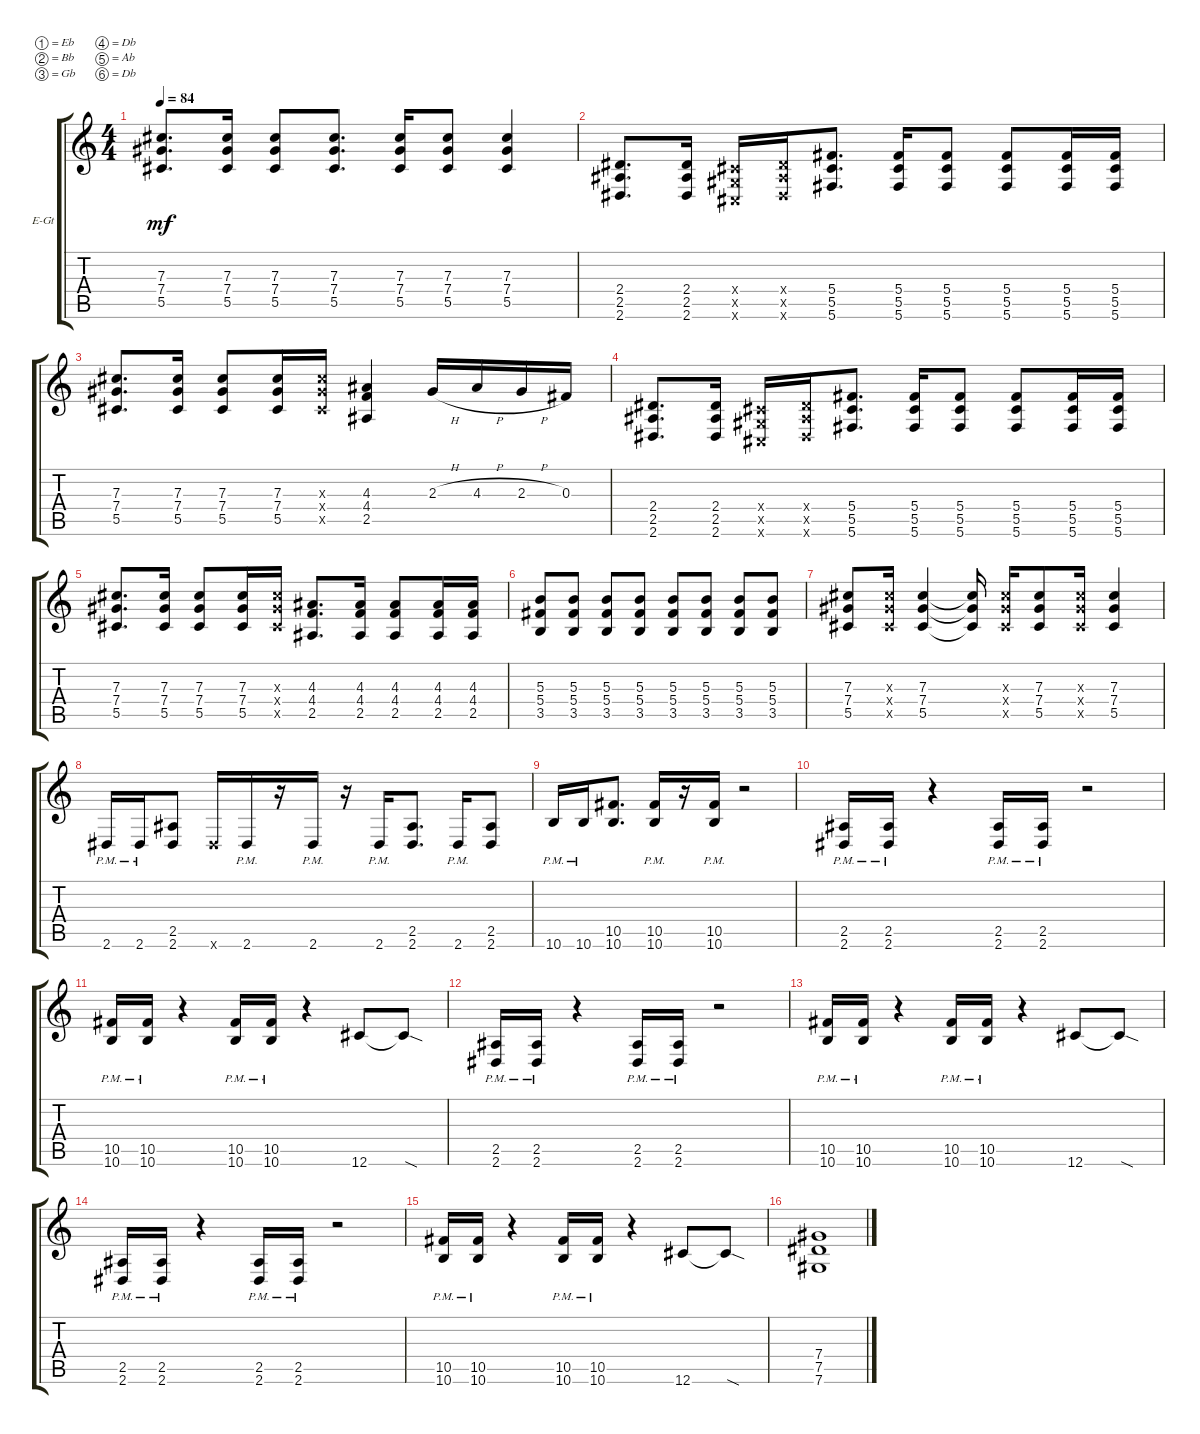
\defaultSystemsLayout 4
\bracketExtendMode groupsimilarinstruments
\firstSystemTrackNameOrientation horizontal
\otherSystemsTrackNameOrientation horizontal
\track ("Electric Guitar (Drive)" "E-Gt") {instrument overdrivenguitar}
\staff {score tabs}
\tuning (Eb4 Bb3 Gb3 Db3 Ab2 Db2)
\ts (4 4)
\tempo 84
\clef g2
\ks c
(7.3 7.4 5.5).8{d dy mf} (7.3 7.4 5.5).16 (7.3 7.4 5.5).8 (7.3 7.4 5.5).8{d} (7.3 7.4 5.5).16 (7.3 7.4 5.5).8 (7.3 7.4 5.5).4 |
(2.4 2.5 2.6).8{d} (2.4 2.5 2.6).16 (0.4{x} 0.5{x} 0.6{x}).16 (2.4{x} 2.5{x} 2.6{x}).16 (5.4 5.5 5.6).8{d} (5.4 5.5 5.6).16 (5.4 5.5 5.6).8 (5.4 5.5 5.6).8 (5.4 5.5 5.6).16 (5.4 5.5 5.6).16 |
(7.3 7.4 5.5).8{d} (7.3 7.4 5.5).16 (7.3 7.4 5.5).8 (7.3 7.4 5.5).16 (7.3{x} 7.4{x} 5.5{x}).16 (4.3 4.4 2.5).4 2.3{h}.16 4.3{h}.16 2.3{h}.16 0.3.16 |
(2.4 2.5 2.6).8{d} (2.4 2.5 2.6).16 (0.4{x} 0.5{x} 0.6{x}).16 (2.4{x} 2.5{x} 2.6{x}).16 (5.4 5.5 5.6).8{d} (5.4 5.5 5.6).16 (5.4 5.5 5.6).8 (5.4 5.5 5.6).8 (5.4 5.5 5.6).16 (5.4 5.5 5.6).16 |
(7.3 7.4 5.5).8{d} (7.3 7.4 5.5).16 (7.3 7.4 5.5).8 (7.3 7.4 5.5).16 (7.3{x} 7.4{x} 5.5{x}).16 (4.3 4.4 2.5).8{d} (4.3 4.4 2.5).16 (4.3 4.4 2.5).8 (4.3 4.4 2.5).16 (4.3 4.4 2.5).16 |
(5.3 5.4 3.5).8 (5.3 5.4 3.5).8 (5.3 5.4 3.5).8 (5.3 5.4 3.5).8 (5.3 5.4 3.5).8 (5.3 5.4 3.5).8 (5.3 5.4 3.5).8 (5.3 5.4 3.5).8 |
(7.3 7.4 5.5).8 (7.3{x} 7.4{x} 5.5{x}).16 (7.3 7.4 5.5).4 (7.3{t} 7.4{t} 5.5{t}).16 (7.3{x} 7.4{x} 5.5{x}).16 (7.3 7.4 5.5).8 (7.3{x} 7.4{x} 5.5{x}).16 (7.3 7.4 5.5).4 |
2.6{pm}.16 2.6{pm}.16 (2.5 2.6).8 2.6{x}.16 2.6{pm}.16 r.16 2.6{pm}.16 r.16 2.6{pm}.16 (2.5 2.6).8{d} 2.6{pm}.16 (2.5 2.6).8 |
10.6{pm}.16 10.6{pm}.16 (10.5 10.6).8{d} (10.5 10.6{pm}).16 r.16 (10.5 10.6{pm}).16 r.2 |
(2.5{pm} 2.6{pm}).16 (2.5{pm} 2.6{pm}).16 r.4 (2.5{pm} 2.6{pm}).16 (2.5{pm} 2.6{pm}).16 r.2 |
(10.5{pm} 10.6{pm}).16 (10.5{pm} 10.6{pm}).16 r.4 (10.5{pm} 10.6{pm}).16 (10.5{pm} 10.6{pm}).16 r.4 12.6.8 12.6{sod t}.8 |
(2.5{pm} 2.6{pm}).16 (2.5{pm} 2.6{pm}).16 r.4 (2.5{pm} 2.6{pm}).16 (2.5{pm} 2.6{pm}).16 r.2 |
(10.5{pm} 10.6{pm}).16 (10.5{pm} 10.6{pm}).16 r.4 (10.5{pm} 10.6{pm}).16 (10.5{pm} 10.6{pm}).16 r.4 12.6.8 12.6{sod t}.8 |
(2.5{pm} 2.6{pm}).16 (2.5{pm} 2.6{pm}).16 r.4 (2.5{pm} 2.6{pm}).16 (2.5{pm} 2.6{pm}).16 r.2 |
(10.5{pm} 10.6{pm}).16 (10.5{pm} 10.6{pm}).16 r.4 (10.5{pm} 10.6{pm}).16 (10.5{pm} 10.6{pm}).16 r.4 12.6.8 12.6{sod t}.8 |
(7.4 7.5 7.6).1
